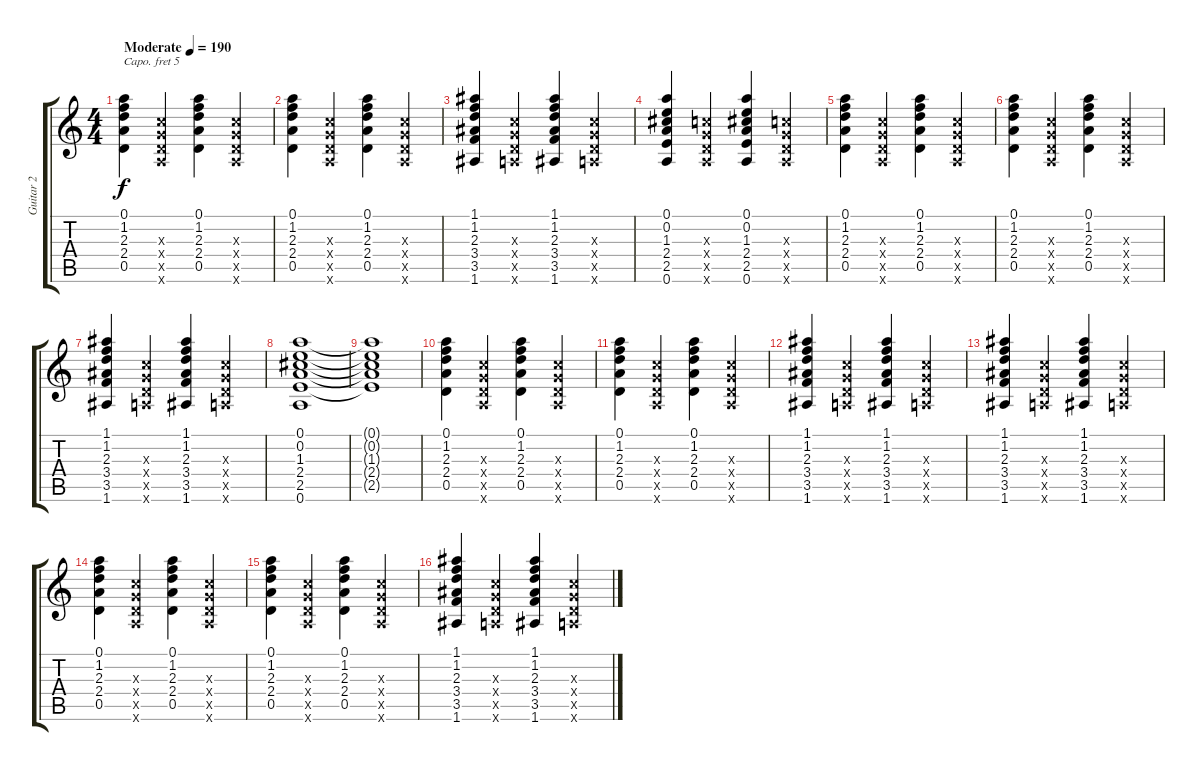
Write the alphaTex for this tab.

\track ("Guitar 2" "Guitar 2") {instrument acousticguitarsteel}
\staff {score tabs}
\capo 5
\tuning (E4 B3 G3 D3 A2 E2) {hide}
\ts (4 4)
\tempo (190 "Moderate")
\clef g2
\ks c
(0.1 1.2 2.3 2.4 0.5).4{dy f instrument acousticguitarsteel} (0.3{x} 0.4{x} 0.5{x} 0.6{x}).4 (0.1 1.2 2.3 2.4 0.5).4 (0.3{x} 0.4{x} 0.5{x} 0.6{x}).4 |
(0.1 1.2 2.3 2.4 0.5).4 (0.3{x} 0.4{x} 0.5{x} 0.6{x}).4 (0.1 1.2 2.3 2.4 0.5).4 (0.3{x} 0.4{x} 0.5{x} 0.6{x}).4 |
(1.1 1.2 2.3 3.4 3.5 1.6).4 (0.3{x} 0.4{x} 0.5{x} 0.6{x}).4 (1.1 1.2 2.3 3.4 3.5 1.6).4 (0.3{x} 0.4{x} 0.5{x} 0.6{x}).4 |
(0.1 0.2 1.3 2.4 2.5 0.6).4 (0.3{x} 0.4{x} 0.5{x} 0.6{x}).4 (0.1 0.2 1.3 2.4 2.5 0.6).4 (0.3{x} 0.4{x} 0.5{x} 0.6{x}).4 |
(0.1 1.2 2.3 2.4 0.5).4 (0.3{x} 0.4{x} 0.5{x} 0.6{x}).4 (0.1 1.2 2.3 2.4 0.5).4 (0.3{x} 0.4{x} 0.5{x} 0.6{x}).4 |
(0.1 1.2 2.3 2.4 0.5).4 (0.3{x} 0.4{x} 0.5{x} 0.6{x}).4 (0.1 1.2 2.3 2.4 0.5).4 (0.3{x} 0.4{x} 0.5{x} 0.6{x}).4 |
(1.1 1.2 2.3 3.4 3.5 1.6).4 (0.3{x} 0.4{x} 0.5{x} 0.6{x}).4 (1.1 1.2 2.3 3.4 3.5 1.6).4 (0.3{x} 0.4{x} 0.5{x} 0.6{x}).4 |
(0.1 0.2 1.3 2.4 2.5 0.6).1 |
(0.1{t} 0.2{t} 1.3{t} 2.4{t} 2.5{t}).1 |
(0.1 1.2 2.3 2.4 0.5).4 (0.3{x} 0.4{x} 0.5{x} 0.6{x}).4 (0.1 1.2 2.3 2.4 0.5).4 (0.3{x} 0.4{x} 0.5{x} 0.6{x}).4 |
(0.1 1.2 2.3 2.4 0.5).4 (0.3{x} 0.4{x} 0.5{x} 0.6{x}).4 (0.1 1.2 2.3 2.4 0.5).4 (0.3{x} 0.4{x} 0.5{x} 0.6{x}).4 |
(1.1 1.2 2.3 3.4 3.5 1.6).4 (0.3{x} 0.4{x} 0.5{x} 0.6{x}).4 (1.1 1.2 2.3 3.4 3.5 1.6).4 (0.3{x} 0.4{x} 0.5{x} 0.6{x}).4 |
(1.1 1.2 2.3 3.4 3.5 1.6).4 (0.3{x} 0.4{x} 0.5{x} 0.6{x}).4 (1.1 1.2 2.3 3.4 3.5 1.6).4 (0.3{x} 0.4{x} 0.5{x} 0.6{x}).4 |
(0.1 1.2 2.3 2.4 0.5).4 (0.3{x} 0.4{x} 0.5{x} 0.6{x}).4 (0.1 1.2 2.3 2.4 0.5).4 (0.3{x} 0.4{x} 0.5{x} 0.6{x}).4 |
(0.1 1.2 2.3 2.4 0.5).4 (0.3{x} 0.4{x} 0.5{x} 0.6{x}).4 (0.1 1.2 2.3 2.4 0.5).4 (0.3{x} 0.4{x} 0.5{x} 0.6{x}).4 |
(1.1 1.2 2.3 3.4 3.5 1.6).4 (0.3{x} 0.4{x} 0.5{x} 0.6{x}).4 (1.1 1.2 2.3 3.4 3.5 1.6).4 (0.3{x} 0.4{x} 0.5{x} 0.6{x}).4
